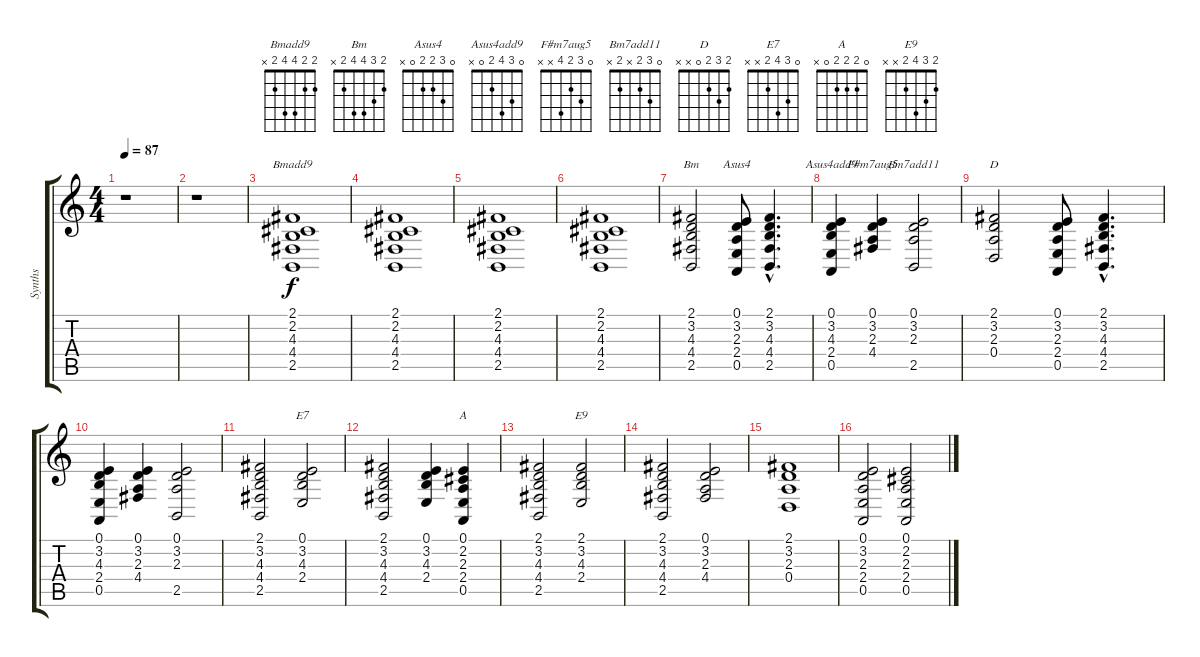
\track ("Synths" "Synths") {instrument pad2warm}
\staff {score tabs}
\tuning (E4 B3 G3 D3 A2 E2) {hide}
\chord ("Bmadd9" 2 2 4 4 2 x)
\chord ("Bm" 2 3 4 4 2 x)
\chord ("Asus4" 0 3 2 2 0 x)
\chord ("Asus4add9" 0 3 4 2 0 x)
\chord ("F#m7aug5" 0 3 2 4 x x)
\chord ("Bm7add11" 0 3 2 x 2 x)
\chord ("D" 2 3 2 0 x x)
\chord ("E7" 0 3 4 2 x x)
\chord ("A" 0 2 2 2 0 x)
\chord ("E9" 2 3 4 2 x x)
\ts (4 4)
\tempo 87
\clef g2
\ks c
r.1{dy f instrument pad2warm} |
r.1 |
(2.1 2.2 4.3 4.4 2.5).1{ch "Bmadd9"} |
(2.1 2.2 4.3 4.4 2.5).1 |
(2.1 2.2 4.3 4.4 2.5).1 |
(2.1 2.2 4.3 4.4 2.5).1 |
(2.1 3.2 4.3 4.4 2.5).2{ch "Bm"} (0.1 3.2 2.3 2.4 0.5).8{ch "Asus4"} (2.1{hac} 3.2{hac} 4.3{hac} 4.4{hac} 2.5{hac}).4{d} |
(0.1 3.2 4.3 2.4 0.5).4{ch "Asus4add9"} (0.1 3.2 2.3 4.4).4{ch "F#m7aug5"} (0.1 3.2 2.3 2.5).2{ch "Bm7add11"} |
(2.1 3.2 2.3 0.4).2{ch "D"} (0.1 3.2 2.3 2.4 0.5).8 (2.1{hac} 3.2{hac} 4.3{hac} 4.4{hac} 2.5{hac}).4{d} |
(0.1 3.2 4.3 2.4 0.5).4 (0.1 3.2 2.3 4.4).4 (0.1 3.2 2.3 2.5).2 |
(2.1 3.2 4.3 4.4 2.5).2 (0.1 3.2 4.3 2.4).2{ch "E7"} |
(2.1 3.2 4.3 4.4 2.5).2 (0.1 3.2 4.3 2.4).4 (0.1 2.2 2.3 2.4 0.5).4{ch "A"} |
(2.1 3.2 4.3 4.4 2.5).2 (2.1 3.2 4.3 2.4).2{ch "E9"} |
(2.1 3.2 4.3 4.4 2.5).2 (0.1 3.2 2.3 4.4).2 |
(2.1 3.2 2.3 0.4).1 |
(0.1 3.2 2.3 2.4 0.5).2 (0.1 2.2 2.3 2.4 0.5).2
